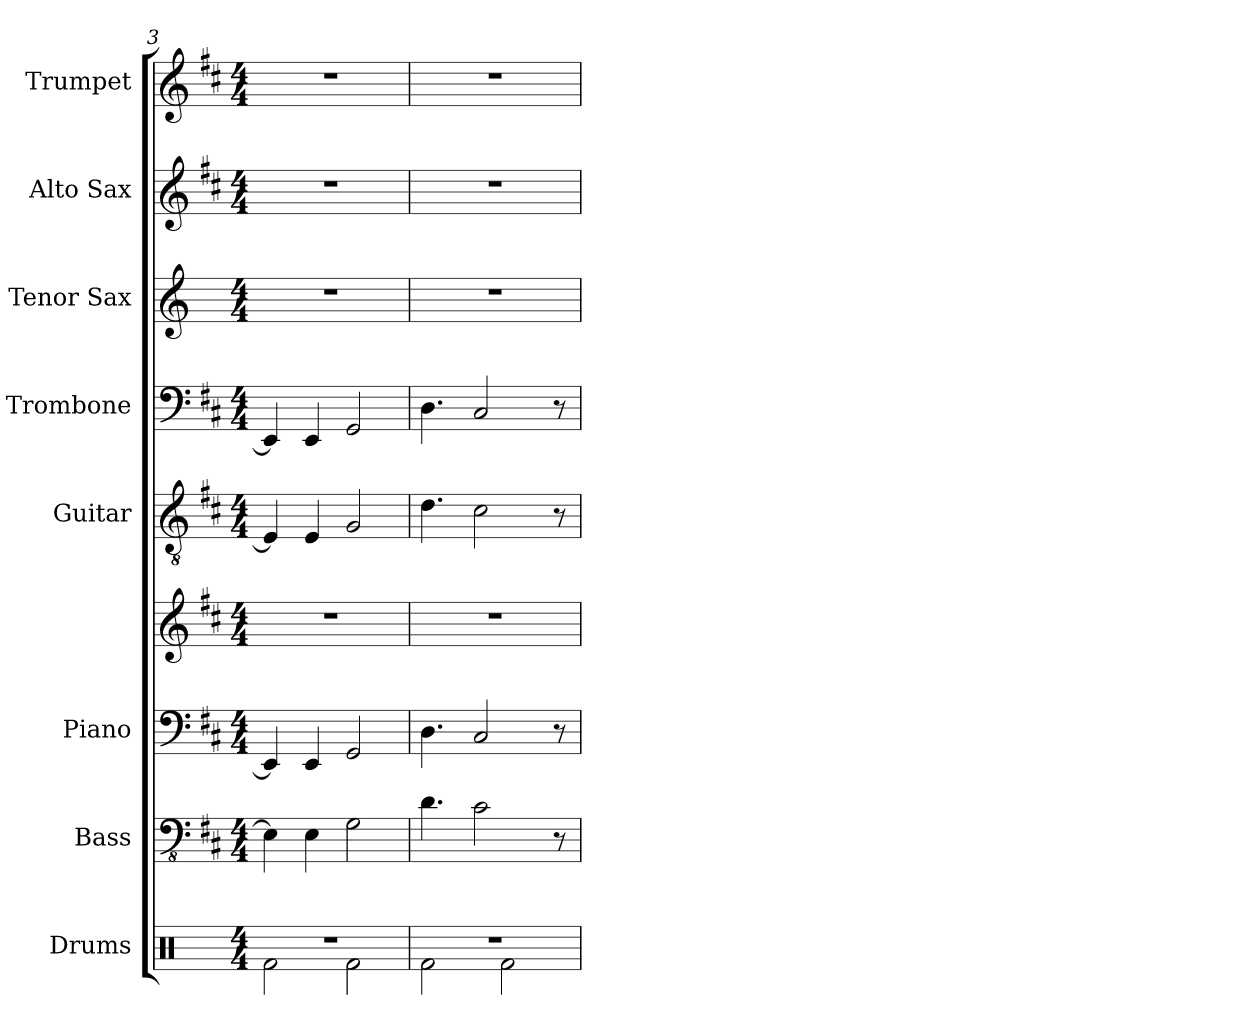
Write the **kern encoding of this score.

**kern	**kern	**kern	**kern	**kern	**kern	**kern	**kern	**kern
*part8	*part7	*part6	*part6	*part5	*part4	*part3	*part2	*part1
*staff9	*staff8	*staff7	*staff6	*staff5	*staff4	*staff3	*staff2	*staff1
*I"Drums	*I"Bass	*I"Piano	*	*I"Guitar	*I"Trombone	*I"Tenor Sax	*I"Alto Sax	*I"Trumpet
*I'Drums	*I'Bass	*I'Piano	*	*I'Gtr.	*I'Tbn.	*I'Tenor	*I'Alto	*I'Tpt.
*clefX	*clefFv4	*clefF4	*clefG2	*clefGv2	*clefF4	*clefG2	*clefG2	*clefG2
*	*	*	*	*	*	*ITrd8c14	*ITrd5c9	*ITrd1c2
*k[]	*k[f#c#]	*k[f#c#]	*k[f#c#]	*k[f#c#]	*k[f#c#]	*k[]	*k[b-]	*k[]
*M4/4	*M4/4	*M4/4	*M4/4	*M4/4	*M4/4	*M4/4	*M4/4	*M4/4
=3	=3	=3	=3	=3	=3	=3	=3	=3
*^	*	*	*	*	*	*	*	*
1r	2Rf\	4EE\]	4EE/]	1r	4E/]	4EE/]	1r	1r	1r
.	.	4EE\	4EE/	.	4E/	4EE/	.	.	.
.	2Rf\	2GG\	2GG/	.	2G/	2GG/	.	.	.
=4	=4	=4	=4	=4	=4	=4	=4	=4	=4
1r	2Rf\	4.D\	4.D\	1r	4.d\	4.D\	1r	1r	1r
.	.	2C#\	2C#/	.	2c#\	2C#/	.	.	.
.	2Rf\	.	.	.	.	.	.	.	.
.	.	8r	8r	.	8r	8r	.	.	.
*v	*v	*	*	*	*	*	*	*	*
=	=	=	=	=	=	=	=	=
*-	*-	*-	*-	*-	*-	*-	*-	*-
